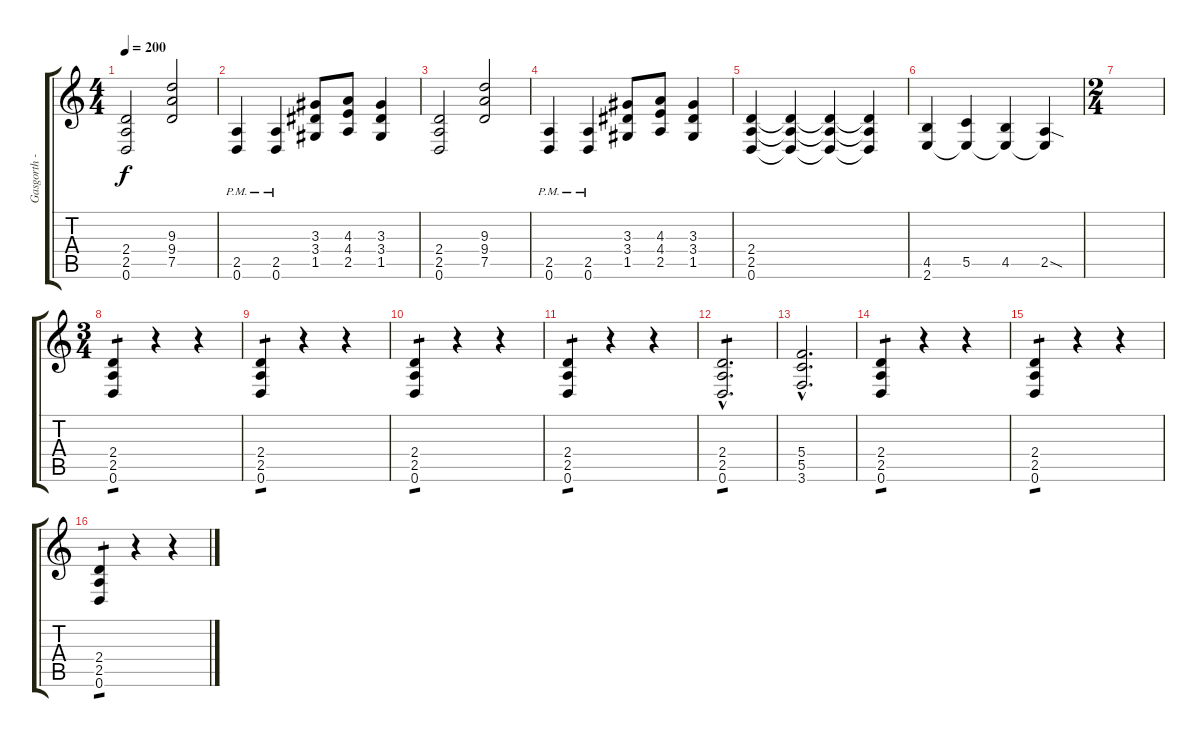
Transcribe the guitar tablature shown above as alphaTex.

\track ("Gasgorth - Aris " "Gasgorth -") {instrument distortionguitar}
\staff {score tabs}
\tuning (D4 A3 F3 C3 G2 D2) {hide}
\ts (4 4)
\tempo 200
\clef g2
\ks c
(2.4 2.5 0.6).2{dy f} (9.3 9.4 7.5).2 |
(2.5{pm} 0.6{pm}).4 (2.5{pm} 0.6{pm}).4 (3.3 3.4 1.5).8 (4.3 4.4 2.5).8 (3.3 3.4 1.5).4 |
(2.4 2.5 0.6).2 (9.3 9.4 7.5).2 |
(2.5{pm} 0.6{pm}).4 (2.5{pm} 0.6{pm}).4 (3.3 3.4 1.5).8 (4.3 4.4 2.5).8 (3.3 3.4 1.5).4 |
(2.4 2.5 0.6).4 (2.4{t} 2.5{t} 0.6{t}).4 (2.4{t} 2.5{t} 0.6{t}).4 (2.4{t} 2.5{t} 0.6{t}).4 |
(4.5 2.6).4 (5.5 2.6{t}).4 (4.5 2.6{t}).4 (2.5{sod} 2.6{t}).4 |
\ts (2 4)
|
\ts (3 4)
(2.4 2.5 0.6).4{tp 1} r.4 r.4 |
(2.4 2.5 0.6).4{tp 1} r.4 r.4 |
(2.4 2.5 0.6).4{tp 1} r.4 r.4 |
(2.4 2.5 0.6).4{tp 1} r.4 r.4 |
(2.4{hac} 2.5{hac} 0.6{hac}).2{d tp 1} |
(5.4{hac} 5.5{hac} 3.6{hac}).2{d} |
(2.4 2.5 0.6).4{tp 1} r.4 r.4 |
(2.4 2.5 0.6).4{tp 1} r.4 r.4 |
(2.4 2.5 0.6).4{tp 1} r.4 r.4
